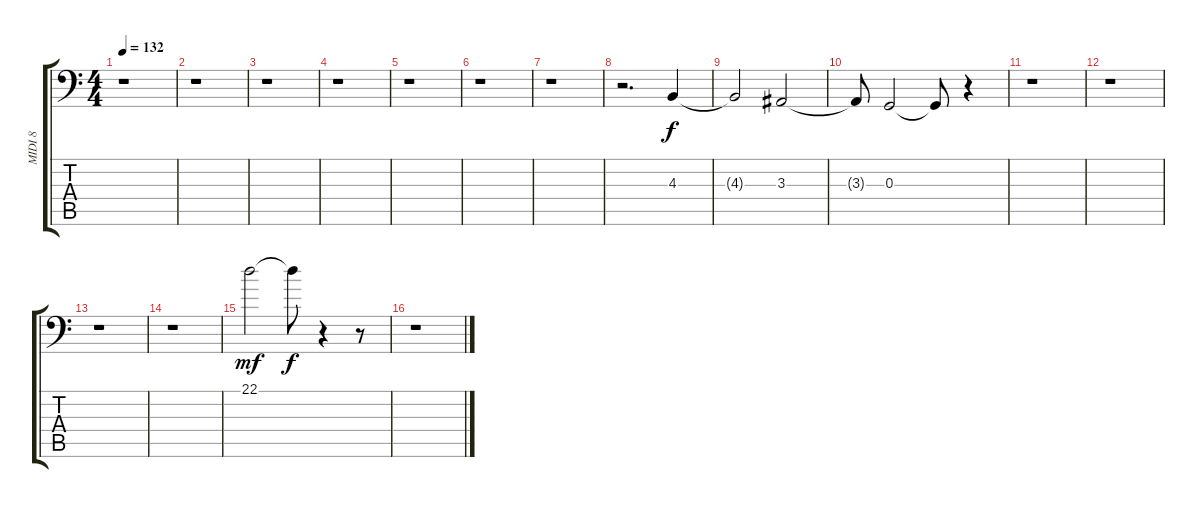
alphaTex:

\track ("MIDI 8" "MIDI 8") {solo instrument stringensemble1}
\staff {score tabs}
\tuning (E3 B2 G2 D2 A1 E1) {hide}
\ts (4 4)
\tempo 132
\clef f4
\ks c
r.1{dy f} |
r.1 |
r.1 |
r.1 |
r.1 |
r.1 |
r.1 |
r.2{d} 4.3.4 |
4.3{t}.2 3.3.2 |
3.3{t}.8 0.3.2 0.3{t}.8 r.4 |
r.1 |
r.1 |
r.1 |
r.1 |
22.1.2{dy mf} 22.1{t}.8{dy f} r.4 r.8 |
r.1
